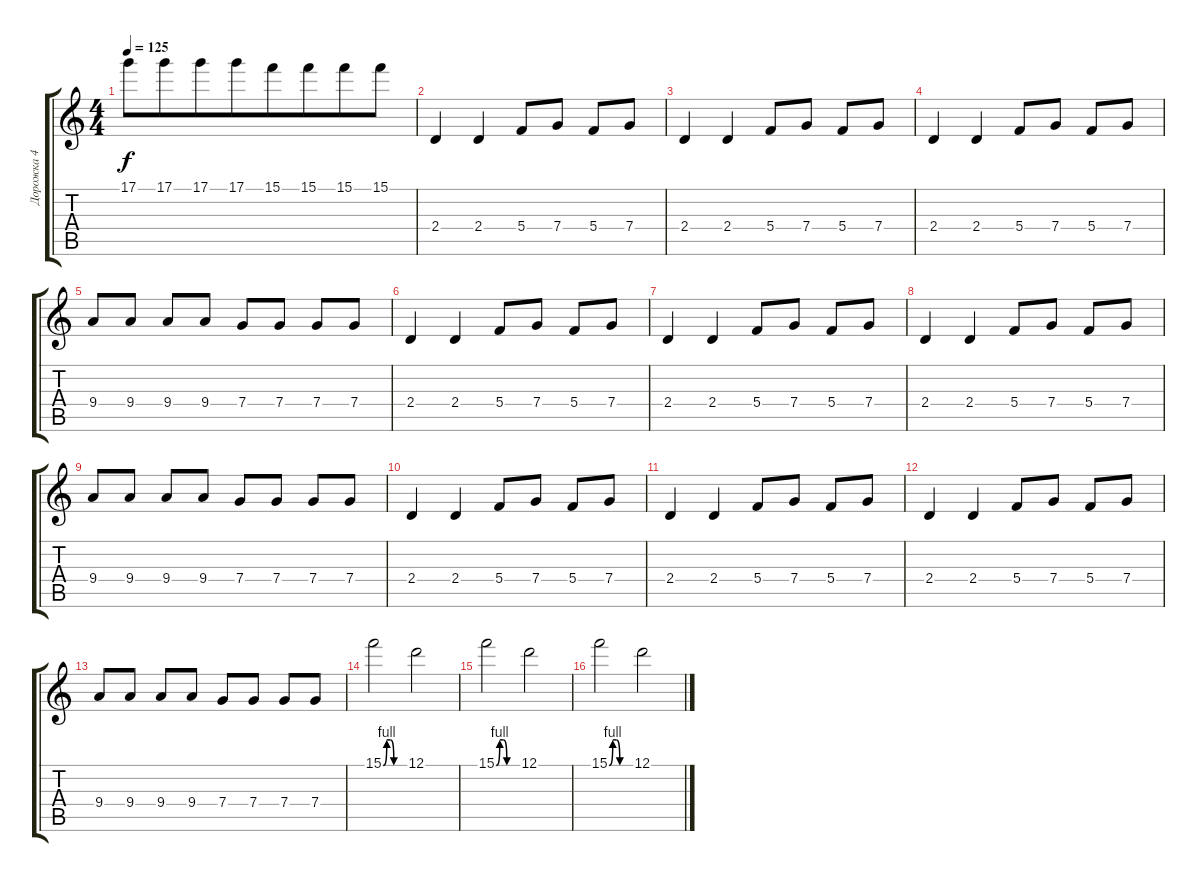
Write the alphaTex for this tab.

\track ("Дорожка 4" "Дорожка 4") {instrument overdrivenguitar}
\staff {score tabs}
\tuning (D4 A3 F3 C3 G2 D2) {hide}
\ts (4 4)
\tempo 125
\clef g2
\ks c
17.1.8{dy f} 17.1.8{beam merge} 17.1.8 17.1.8{beam merge} 15.1.8 15.1.8{beam merge} 15.1.8 15.1.8 |
2.4.4 2.4.4 5.4.8 7.4.8 5.4.8 7.4.8 |
2.4.4 2.4.4 5.4.8 7.4.8 5.4.8 7.4.8 |
2.4.4 2.4.4 5.4.8 7.4.8 5.4.8 7.4.8 |
9.4.8 9.4.8 9.4.8 9.4.8 7.4.8 7.4.8 7.4.8 7.4.8 |
2.4.4 2.4.4 5.4.8 7.4.8 5.4.8 7.4.8 |
2.4.4 2.4.4 5.4.8 7.4.8 5.4.8 7.4.8 |
2.4.4 2.4.4 5.4.8 7.4.8 5.4.8 7.4.8 |
9.4.8 9.4.8 9.4.8 9.4.8 7.4.8 7.4.8 7.4.8 7.4.8 |
2.4.4 2.4.4 5.4.8 7.4.8 5.4.8 7.4.8 |
2.4.4 2.4.4 5.4.8 7.4.8 5.4.8 7.4.8 |
2.4.4 2.4.4 5.4.8 7.4.8 5.4.8 7.4.8 |
9.4.8 9.4.8 9.4.8 9.4.8 7.4.8 7.4.8 7.4.8 7.4.8 |
15.1{be (custom 0 0 10 4 20 4 30 0 60 0)}.2 12.1.2 |
15.1{be (custom 0 0 10 4 20 4 30 0 60 0)}.2 12.1.2 |
15.1{be (custom 0 0 10 4 20 4 30 0 60 0)}.2 12.1.2
